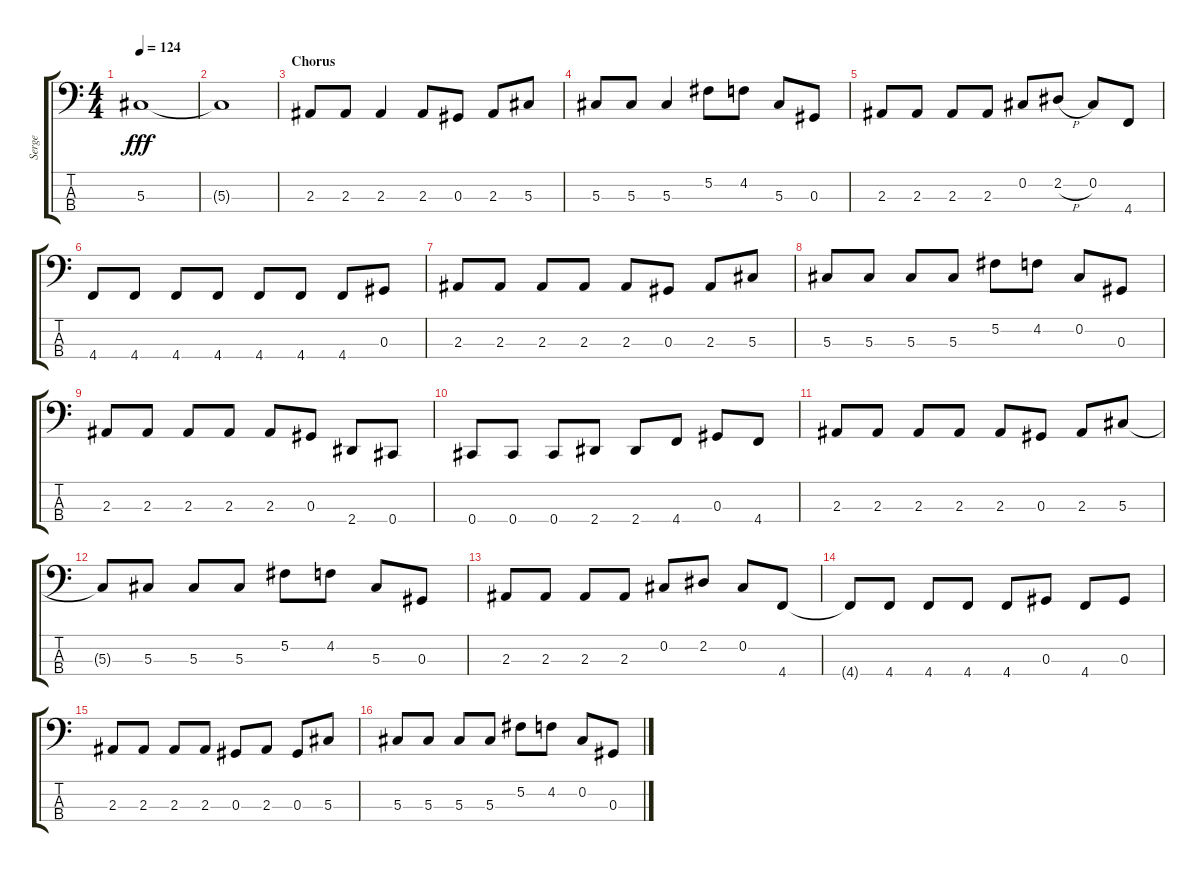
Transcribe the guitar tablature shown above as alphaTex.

\track ("Serge" "Serge") {instrument electricbassfinger}
\staff {score tabs}
\tuning (Gb2 Db2 Ab1 Db1) {hide}
\ts (4 4)
\tempo 124
\clef f4
\ks c
5.3.1{dy fff} |
5.3{t}.1 |
\section ("" "Chorus")
2.3.8 2.3.8 2.3.4 2.3.8 0.3.8 2.3.8 5.3.8 |
5.3.8 5.3.8 5.3.4 5.2.8 4.2.8 5.3.8 0.3.8 |
2.3.8 2.3.8 2.3.8 2.3.8 0.2.8 2.2{h}.8 0.2.8 4.4.8 |
4.4.8 4.4.8 4.4.8 4.4.8 4.4.8 4.4.8 4.4.8 0.3.8 |
2.3.8 2.3.8 2.3.8 2.3.8 2.3.8 0.3.8 2.3.8 5.3.8 |
5.3.8 5.3.8 5.3.8 5.3.8 5.2.8 4.2.8 0.2.8 0.3.8 |
2.3.8 2.3.8 2.3.8 2.3.8 2.3.8 0.3.8 2.4.8 0.4.8 |
0.4.8 0.4.8 0.4.8 2.4.8 2.4.8 4.4.8 0.3.8 4.4.8 |
2.3.8 2.3.8 2.3.8 2.3.8 2.3.8 0.3.8 2.3.8 5.3.8 |
5.3{t}.8 5.3.8 5.3.8 5.3.8 5.2.8 4.2.8 5.3.8 0.3.8 |
2.3.8 2.3.8 2.3.8 2.3.8 0.2.8 2.2.8 0.2.8 4.4.8 |
4.4{t}.8 4.4.8 4.4.8 4.4.8 4.4.8 0.3.8 4.4.8 0.3.8 |
2.3.8 2.3.8 2.3.8 2.3.8 0.3.8 2.3.8 0.3.8 5.3.8 |
5.3.8 5.3.8 5.3.8 5.3.8 5.2.8 4.2.8 0.2.8 0.3.8
